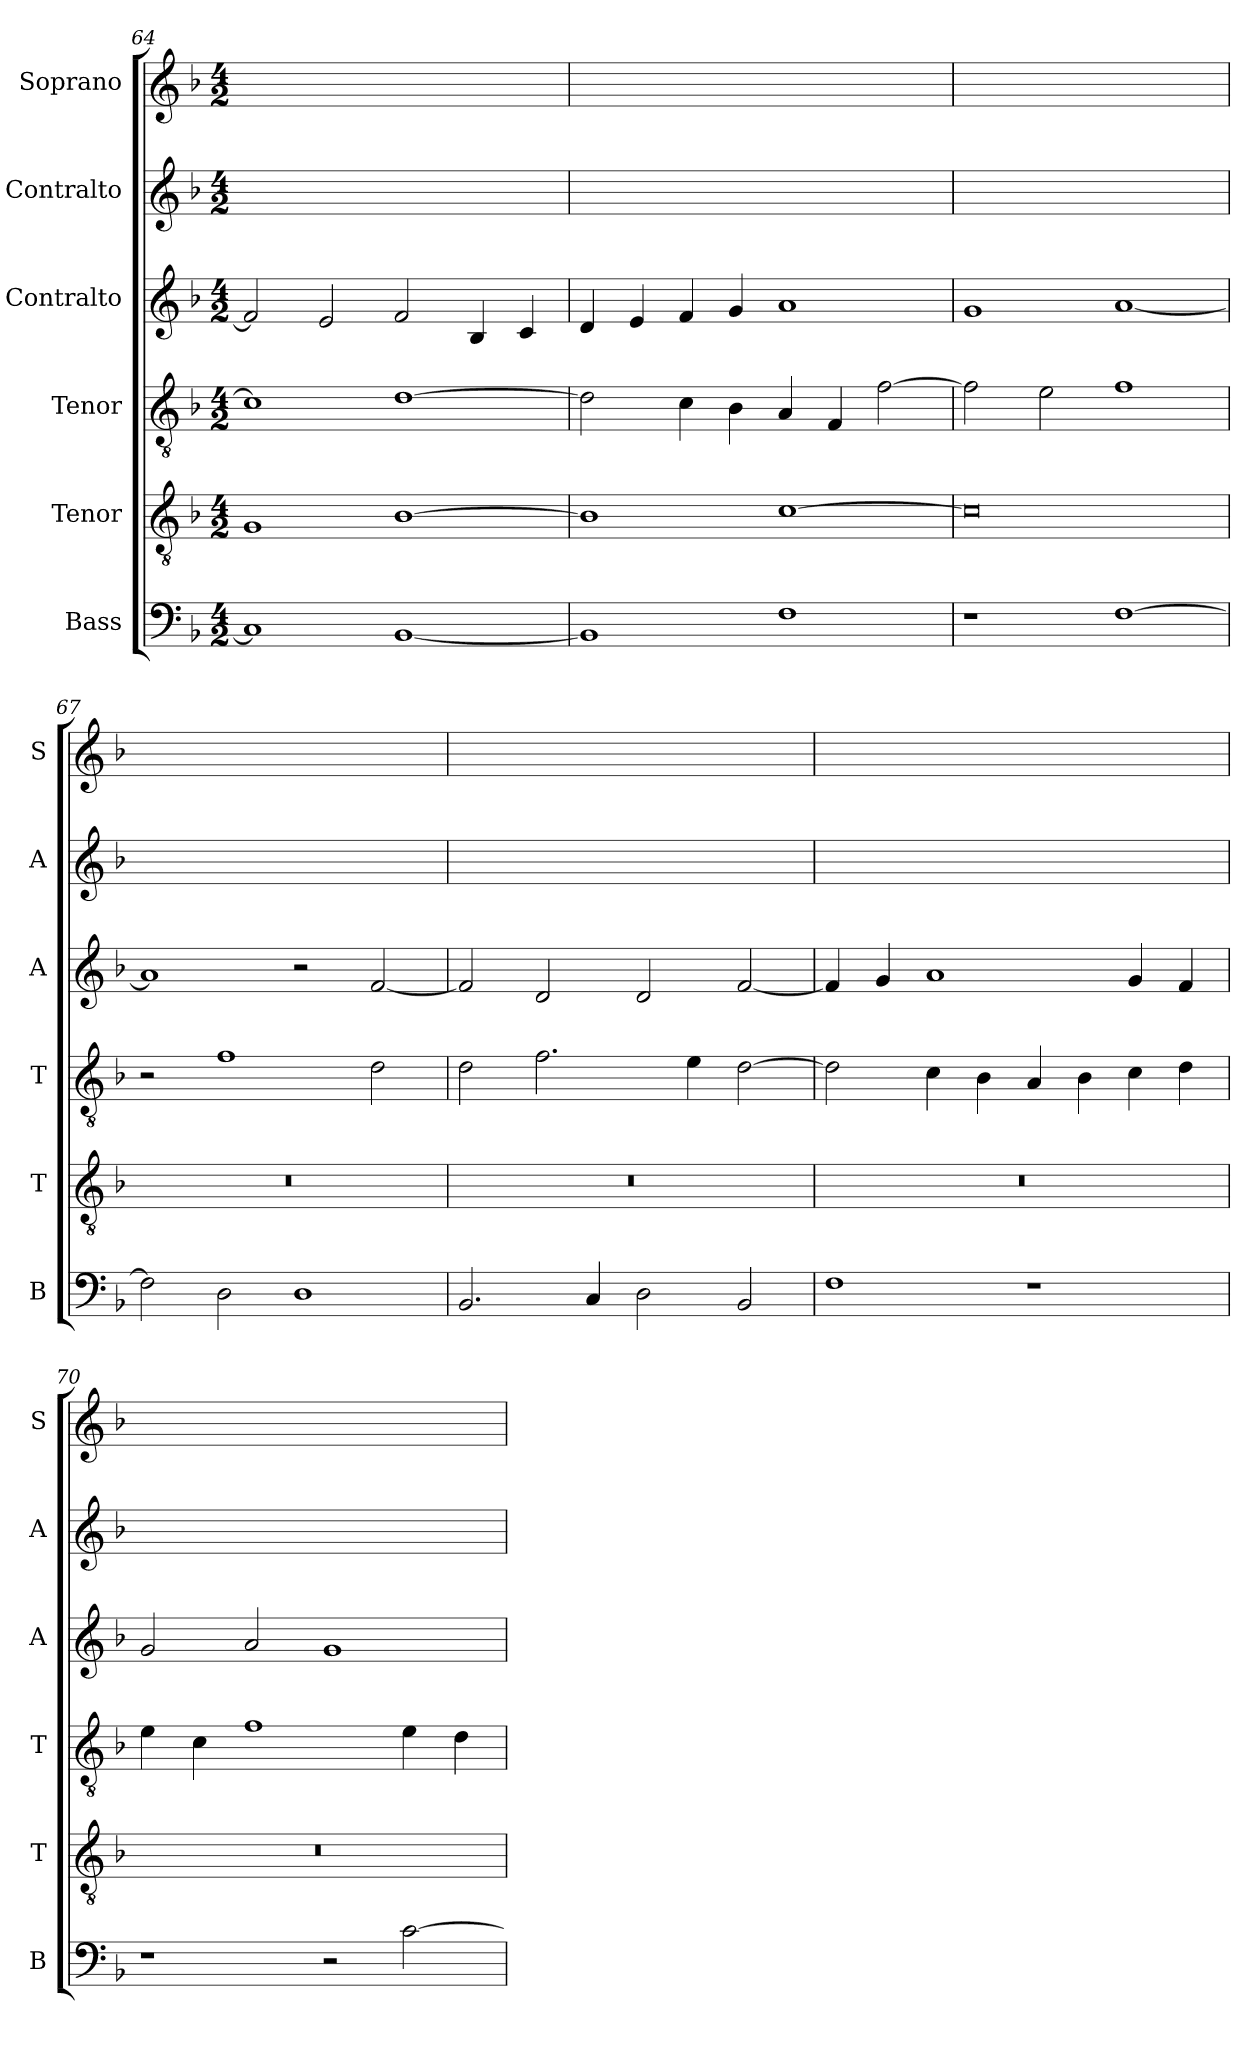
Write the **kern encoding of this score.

**kern	**kern	**kern	**kern	**kern	**kern
*part6	*part5	*part4	*part3	*part2	*part1
*staff6	*staff5	*staff4	*staff3	*staff2	*staff1
*I"Bass	*I"Tenor	*I"Tenor	*I"Contralto	*I"Contralto	*I"Soprano
*I'B	*I'T	*I'T	*I'A	*I'A	*I'S
*clefF4	*clefGv2	*clefGv2	*clefG2	*clefG2	*clefG2
*k[b-]	*k[b-]	*k[b-]	*k[b-]	*k[b-]	*k[b-]
*F:ion	*F:ion	*F:ion	*F:ion	*F:ion	*F:ion
*M4/2	*M4/2	*M4/2	*M4/2	*M4/2	*M4/2
=64	=64	=64	=64	=64	=64
1C]	1G	1c]	2f]	0ryy	0ryy
.	.	.	2e	.	.
[1BB-	[1B-	[1d	2f	.	.
.	.	.	4B-	.	.
.	.	.	4c	.	.
=65	=65	=65	=65	=65	=65
1BB-]	1B-]	2d]	4d	0ryy	0ryy
.	.	.	4e	.	.
.	.	4c	4f	.	.
.	.	4B-	4g	.	.
1F	[1c	4A	1a	.	.
.	.	4F	.	.	.
.	.	[2f	.	.	.
=66	=66	=66	=66	=66	=66
1r	0c]	2f]	1g	0ryy	0ryy
.	.	2e	.	.	.
[1F	.	1f	[1a	.	.
=67	=67	=67	=67	=67	=67
2F]	0r	2r	1a]	0ryy	0ryy
2D	.	1f	.	.	.
1D	.	.	2r	.	.
.	.	2d	[2f	.	.
=68	=68	=68	=68	=68	=68
2.BB-	0r	2d	2f]	0ryy	0ryy
.	.	2.f	2d	.	.
4C	.	.	.	.	.
2D	.	.	2d	.	.
.	.	4e	.	.	.
2BB-	.	[2d	[2f	.	.
=69	=69	=69	=69	=69	=69
1F	0r	2d]	4f]	0ryy	0ryy
.	.	.	4g	.	.
.	.	4c	1a	.	.
.	.	4B-	.	.	.
1r	.	4A	.	.	.
.	.	4B-	.	.	.
.	.	4c	4g	.	.
.	.	4d	4f	.	.
=70	=70	=70	=70	=70	=70
1r	0r	4e	2g	0ryy	0ryy
.	.	4c	.	.	.
.	.	1f	2a	.	.
2r	.	.	1g	.	.
[2c	.	4e	.	.	.
.	.	4d	.	.	.
=	=	=	=	=	=
*-	*-	*-	*-	*-	*-
